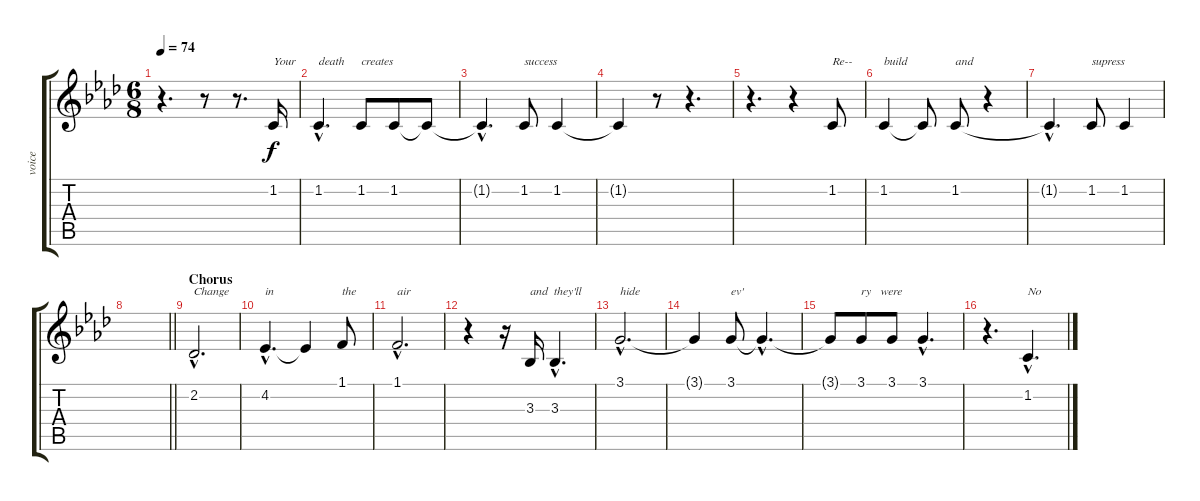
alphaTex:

\track ("voice" "voice") {instrument sopranosax}
\staff {score tabs}
\tuning (E4 B3 G3 D3 A2 E2) {hide}
\ts (6 8)
\tempo 74
\clef g2
\ks ab
r.4{d dy f} r.8 r.8{d} 1.2.16{txt "Your"} |
1.2{hac}.4{d txt "death"} 1.2.8{txt "creates"} 1.2.8 1.2{t}.8 |
1.2{hac t}.4{d} 1.2.8{txt "success"} 1.2.4 |
1.2{t}.4 r.8 r.4{d} |
r.4{d} r.4 1.2.8{txt "Re--"} |
1.2.4{txt "build"} 1.2{t}.8 1.2.8{txt "and"} r.4 |
1.2{hac t}.4{d} 1.2.8{txt "supress"} 1.2.4 |
\barLineRight lightlight
|
\section ("" "Chorus")
2.2{hac}.2{d txt "Change"} |
4.2{hac}.4{d txt "in  "} 4.2{t}.4 1.1.8{txt "the"} |
1.1{hac}.2{d txt "air"} |
r.4 r.16 3.3.16{txt "and  they'll"} 3.3{hac}.4{d} |
3.1{hac}.2{d txt "hide"} |
3.1{t}.4 3.1.8{txt "ev'"} 3.1{hac t}.4{d} |
3.1{t}.8 3.1.8{txt "ry   were"} 3.1.8 3.1{hac}.4{d} |
r.4{d} 1.2{hac}.4{d txt "No"}
